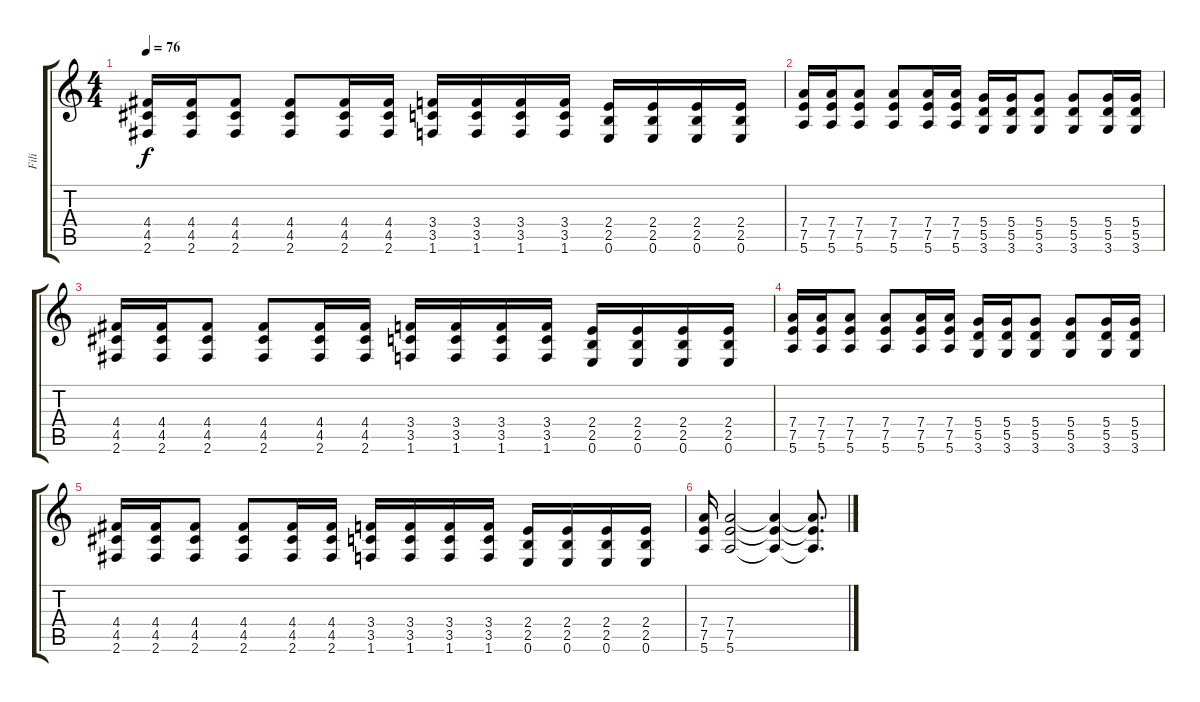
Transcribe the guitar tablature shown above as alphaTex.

\track ("Fili" "Fili") {instrument overdrivenguitar}
\staff {score tabs}
\tuning (E4 B3 G3 D3 A2 E2) {hide}
\ts (4 4)
\tempo 76
\clef g2
\ks c
(4.4 4.5 2.6).16{dy f} (4.4 4.5 2.6).16 (4.4 4.5 2.6).8 (4.4 4.5 2.6).8 (4.4 4.5 2.6).16 (4.4 4.5 2.6).16 (3.4 3.5 1.6).16 (3.4 3.5 1.6).16 (3.4 3.5 1.6).16 (3.4 3.5 1.6).16 (2.4 2.5 0.6).16 (2.4 2.5 0.6).16 (2.4 2.5 0.6).16 (2.4 2.5 0.6).16 |
(7.4 7.5 5.6).16 (7.4 7.5 5.6).16 (7.4 7.5 5.6).8 (7.4 7.5 5.6).8 (7.4 7.5 5.6).16 (7.4 7.5 5.6).16 (5.4 5.5 3.6).16 (5.4 5.5 3.6).16 (5.4 5.5 3.6).8 (5.4 5.5 3.6).8 (5.4 5.5 3.6).16 (5.4 5.5 3.6).16 |
(4.4 4.5 2.6).16 (4.4 4.5 2.6).16 (4.4 4.5 2.6).8 (4.4 4.5 2.6).8 (4.4 4.5 2.6).16 (4.4 4.5 2.6).16 (3.4 3.5 1.6).16 (3.4 3.5 1.6).16 (3.4 3.5 1.6).16 (3.4 3.5 1.6).16 (2.4 2.5 0.6).16 (2.4 2.5 0.6).16 (2.4 2.5 0.6).16 (2.4 2.5 0.6).16 |
(7.4 7.5 5.6).16 (7.4 7.5 5.6).16 (7.4 7.5 5.6).8 (7.4 7.5 5.6).8 (7.4 7.5 5.6).16 (7.4 7.5 5.6).16 (5.4 5.5 3.6).16 (5.4 5.5 3.6).16 (5.4 5.5 3.6).8 (5.4 5.5 3.6).8 (5.4 5.5 3.6).16 (5.4 5.5 3.6).16 |
(4.4 4.5 2.6).16 (4.4 4.5 2.6).16 (4.4 4.5 2.6).8 (4.4 4.5 2.6).8 (4.4 4.5 2.6).16 (4.4 4.5 2.6).16 (3.4 3.5 1.6).16 (3.4 3.5 1.6).16 (3.4 3.5 1.6).16 (3.4 3.5 1.6).16 (2.4 2.5 0.6).16 (2.4 2.5 0.6).16 (2.4 2.5 0.6).16 (2.4 2.5 0.6).16 |
(7.4 7.5 5.6).16 (7.4 7.5 5.6).2 (7.4{t} 7.5{t} 5.6{t}).4 (7.4{t} 7.5{t} 5.6{t}).8{d}
